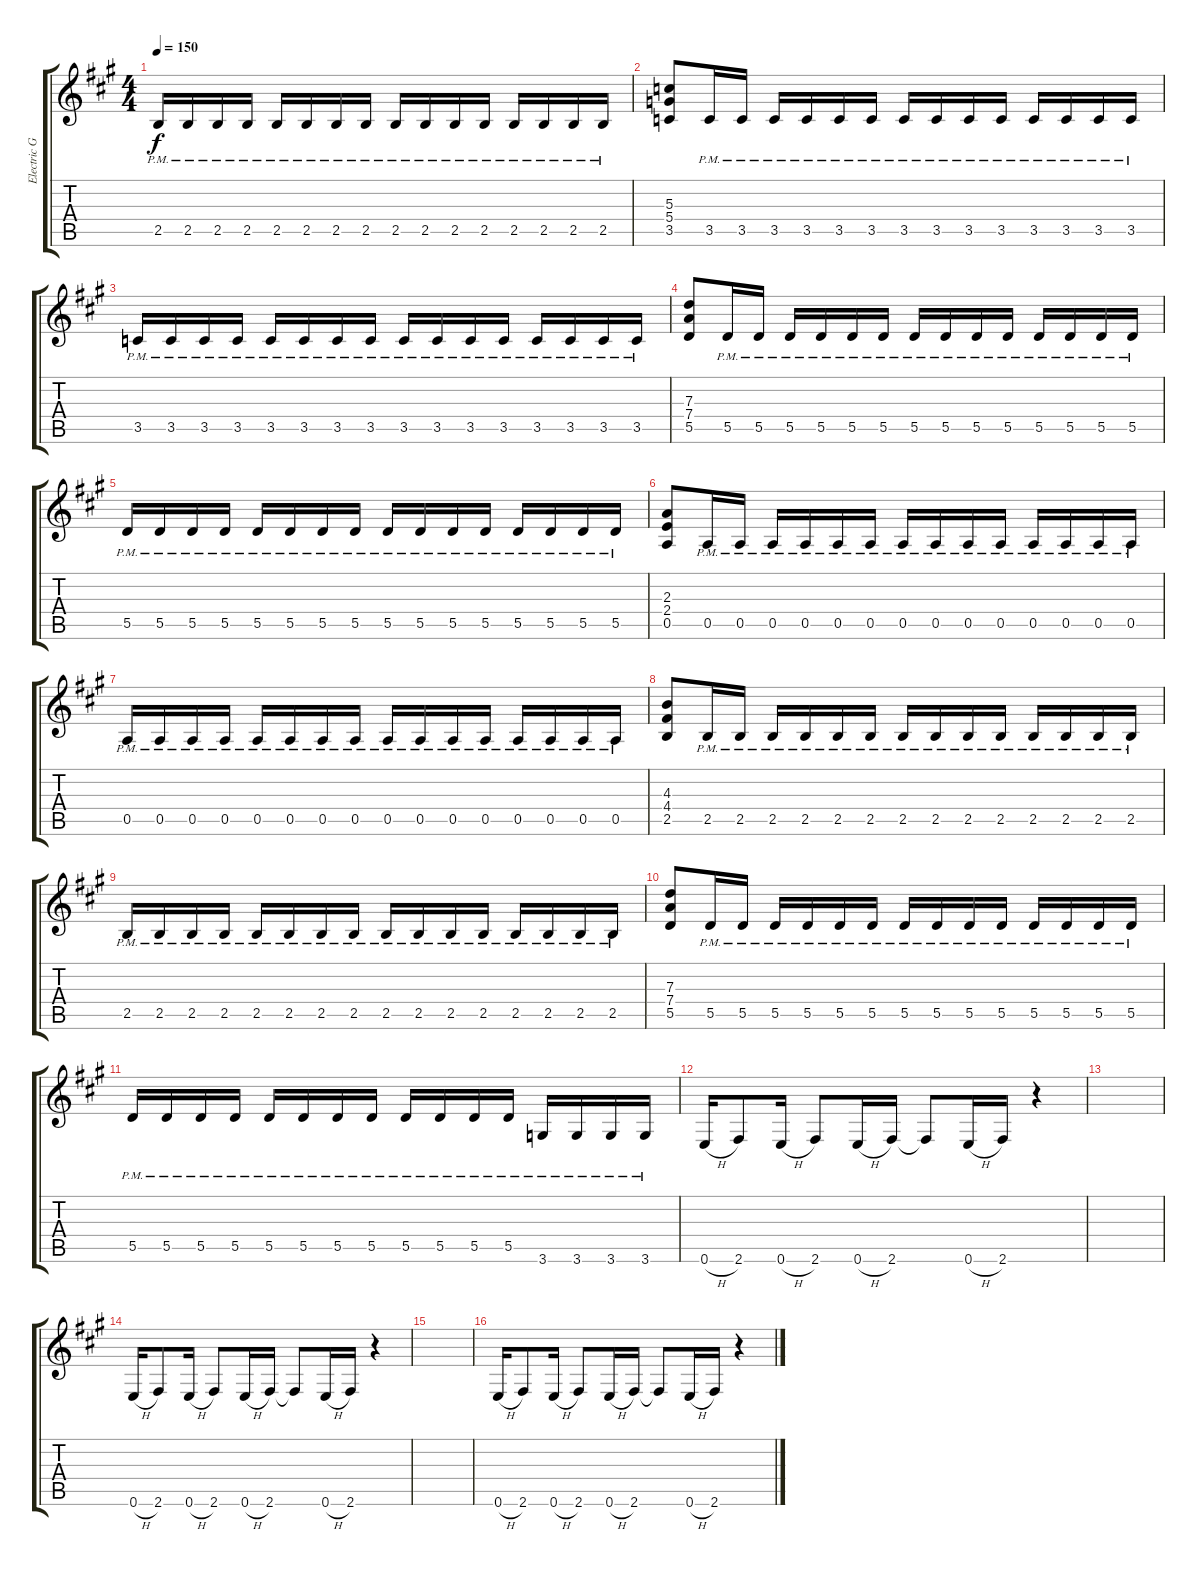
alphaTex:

\track ("Electric Guitar II" "Electric G") {instrument overdrivenguitar}
\staff {score tabs}
\tuning (E4 B3 G3 D3 A2 E2) {hide}
\ts (4 4)
\tempo 150
\clef g2
\ks a
2.5{pm}.16{dy f} 2.5{pm}.16 2.5{pm}.16 2.5{pm}.16 2.5{pm}.16 2.5{pm}.16 2.5{pm}.16 2.5{pm}.16 2.5{pm}.16 2.5{pm}.16 2.5{pm}.16 2.5{pm}.16 2.5{pm}.16 2.5{pm}.16 2.5{pm}.16 2.5{pm}.16 |
(5.3 5.4 3.5).8 3.5{pm}.16 3.5{pm}.16 3.5{pm}.16 3.5{pm}.16 3.5{pm}.16 3.5{pm}.16 3.5{pm}.16 3.5{pm}.16 3.5{pm}.16 3.5{pm}.16 3.5{pm}.16 3.5{pm}.16 3.5{pm}.16 3.5{pm}.16 |
3.5{pm}.16 3.5{pm}.16 3.5{pm}.16 3.5{pm}.16 3.5{pm}.16 3.5{pm}.16 3.5{pm}.16 3.5{pm}.16 3.5{pm}.16 3.5{pm}.16 3.5{pm}.16 3.5{pm}.16 3.5{pm}.16 3.5{pm}.16 3.5{pm}.16 3.5{pm}.16 |
(7.3 7.4 5.5).8 5.5{pm}.16 5.5{pm}.16 5.5{pm}.16 5.5{pm}.16 5.5{pm}.16 5.5{pm}.16 5.5{pm}.16 5.5{pm}.16 5.5{pm}.16 5.5{pm}.16 5.5{pm}.16 5.5{pm}.16 5.5{pm}.16 5.5{pm}.16 |
5.5{pm}.16 5.5{pm}.16 5.5{pm}.16 5.5{pm}.16 5.5{pm}.16 5.5{pm}.16 5.5{pm}.16 5.5{pm}.16 5.5{pm}.16 5.5{pm}.16 5.5{pm}.16 5.5{pm}.16 5.5{pm}.16 5.5{pm}.16 5.5{pm}.16 5.5{pm}.16 |
(2.3 2.4 0.5).8 0.5{pm}.16 0.5{pm}.16 0.5{pm}.16 0.5{pm}.16 0.5{pm}.16 0.5{pm}.16 0.5{pm}.16 0.5{pm}.16 0.5{pm}.16 0.5{pm}.16 0.5{pm}.16 0.5{pm}.16 0.5{pm}.16 0.5{pm}.16 |
0.5{pm}.16 0.5{pm}.16 0.5{pm}.16 0.5{pm}.16 0.5{pm}.16 0.5{pm}.16 0.5{pm}.16 0.5{pm}.16 0.5{pm}.16 0.5{pm}.16 0.5{pm}.16 0.5{pm}.16 0.5{pm}.16 0.5{pm}.16 0.5{pm}.16 0.5{pm}.16 |
(4.3 4.4 2.5).8 2.5{pm}.16 2.5{pm}.16 2.5{pm}.16 2.5{pm}.16 2.5{pm}.16 2.5{pm}.16 2.5{pm}.16 2.5{pm}.16 2.5{pm}.16 2.5{pm}.16 2.5{pm}.16 2.5{pm}.16 2.5{pm}.16 2.5{pm}.16 |
2.5{pm}.16 2.5{pm}.16 2.5{pm}.16 2.5{pm}.16 2.5{pm}.16 2.5{pm}.16 2.5{pm}.16 2.5{pm}.16 2.5{pm}.16 2.5{pm}.16 2.5{pm}.16 2.5{pm}.16 2.5{pm}.16 2.5{pm}.16 2.5{pm}.16 2.5{pm}.16 |
(7.3 7.4 5.5).8 5.5{pm}.16 5.5{pm}.16 5.5{pm}.16 5.5{pm}.16 5.5{pm}.16 5.5{pm}.16 5.5{pm}.16 5.5{pm}.16 5.5{pm}.16 5.5{pm}.16 5.5{pm}.16 5.5{pm}.16 5.5{pm}.16 5.5{pm}.16 |
5.5{pm}.16 5.5{pm}.16 5.5{pm}.16 5.5{pm}.16 5.5{pm}.16 5.5{pm}.16 5.5{pm}.16 5.5{pm}.16 5.5{pm}.16 5.5{pm}.16 5.5{pm}.16 5.5{pm}.16 3.6{pm}.16 3.6{pm}.16 3.6{pm}.16 3.6{pm}.16 |
0.6{h}.16 2.6.8 0.6{h}.16 2.6.8 0.6{h}.16 2.6.16 2.6{t}.8 0.6{h}.16 2.6.16 r.4 |
|
0.6{h}.16 2.6.8 0.6{h}.16 2.6.8 0.6{h}.16 2.6.16 2.6{t}.8 0.6{h}.16 2.6.16 r.4 |
|
0.6{h}.16 2.6.8 0.6{h}.16 2.6.8 0.6{h}.16 2.6.16 2.6{t}.8 0.6{h}.16 2.6.16 r.4
